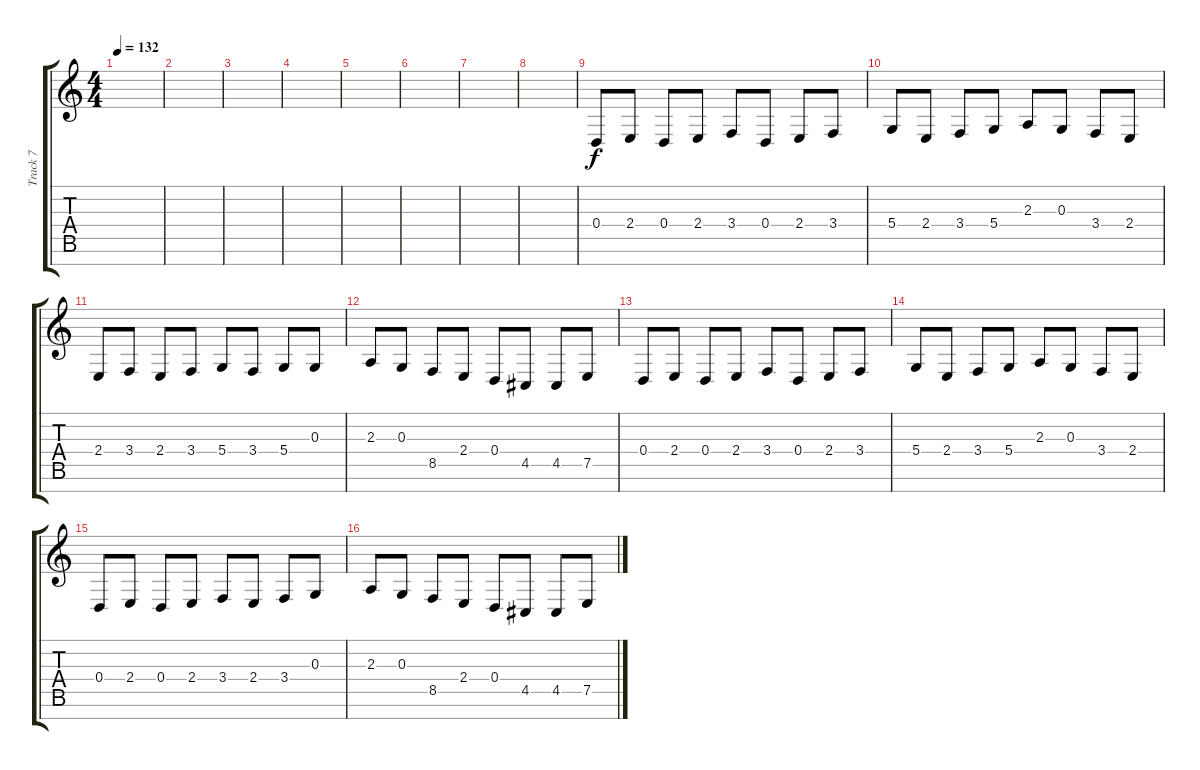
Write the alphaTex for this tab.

\track ("Track 7" "Track 7") {instrument churchorgan}
\staff {score tabs}
\tuning (E4 B3 G3 D3 A2 E2 B1) {hide}
\ts (4 4)
\tempo 132
\clef g2
\ks c
|
|
|
|
|
|
|
|
0.4.8 2.4.8 0.4.8 2.4.8 3.4.8 0.4.8 2.4.8 3.4.8 |
5.4.8 2.4.8 3.4.8 5.4.8 2.3.8 0.3.8 3.4.8 2.4.8 |
2.4.8 3.4.8 2.4.8 3.4.8 5.4.8 3.4.8 5.4.8 0.3.8 |
2.3.8 0.3.8 8.5.8 2.4.8 0.4.8 4.5.8 4.5.8 7.5.8 |
0.4.8 2.4.8 0.4.8 2.4.8 3.4.8 0.4.8 2.4.8 3.4.8 |
5.4.8 2.4.8 3.4.8 5.4.8 2.3.8 0.3.8 3.4.8 2.4.8 |
0.4.8 2.4.8 0.4.8 2.4.8 3.4.8 2.4.8 3.4.8 0.3.8 |
2.3.8 0.3.8 8.5.8 2.4.8 0.4.8 4.5.8 4.5.8 7.5.8
